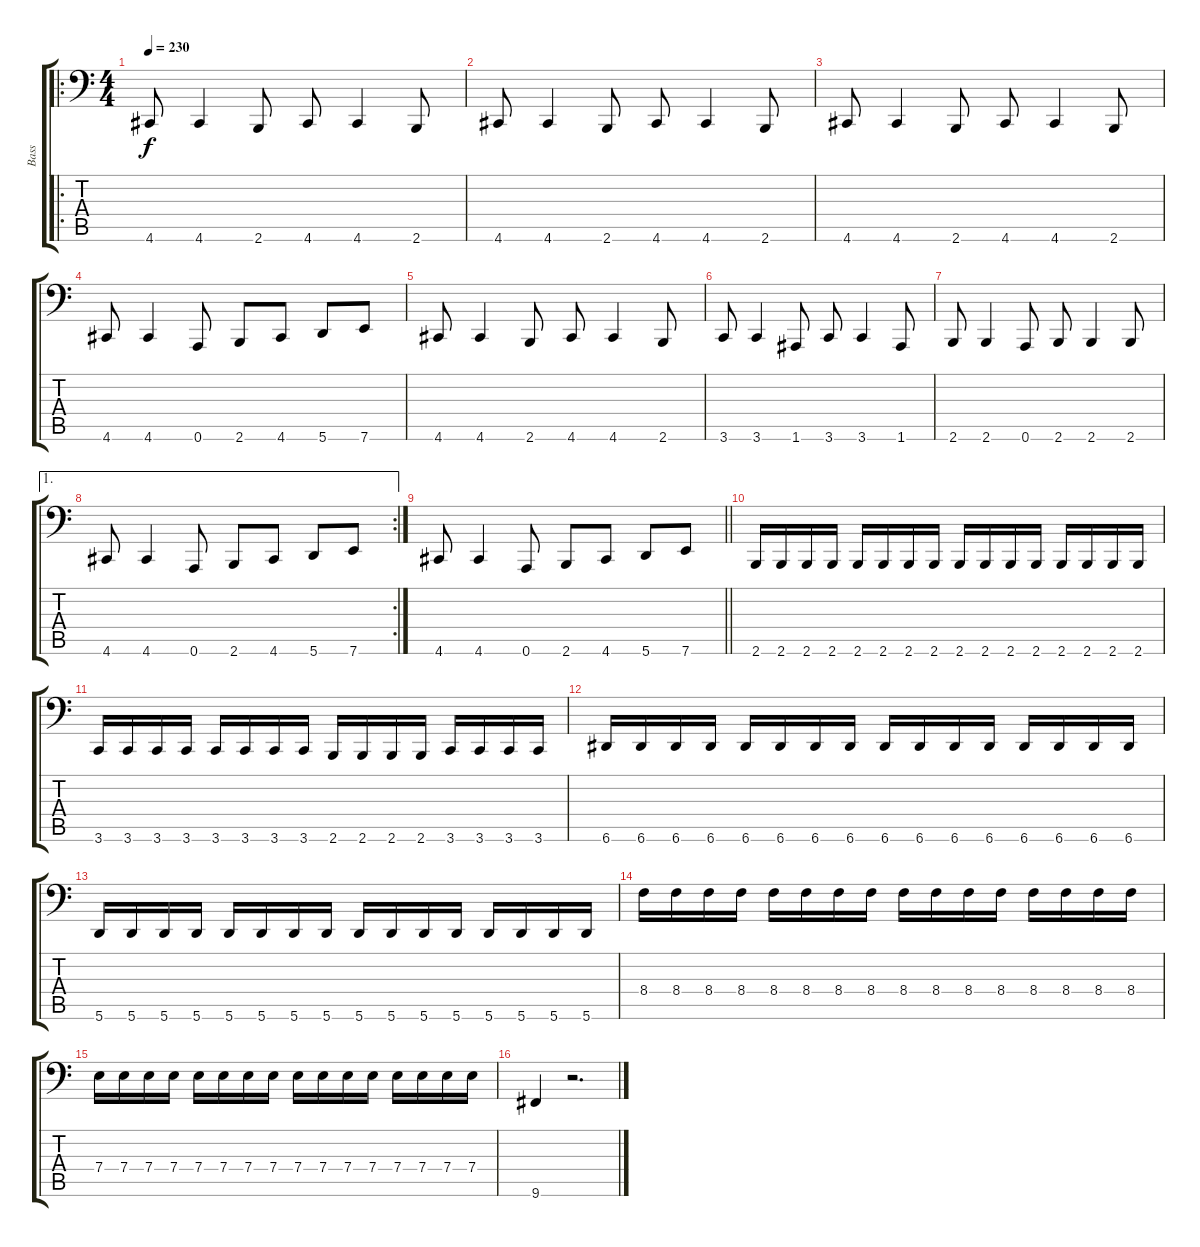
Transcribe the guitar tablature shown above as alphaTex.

\track ("Bass" "Bass") {instrument electricbasspick}
\staff {score tabs}
\tuning (B2 Gb2 D2 A1 E1 A0) {hide}
\ro
\ts (4 4)
\tempo 230
\clef f4
\ks c
4.6.8{dy f} 4.6.4 2.6.8 4.6.8 4.6.4 2.6.8 |
4.6.8 4.6.4 2.6.8 4.6.8 4.6.4 2.6.8 |
4.6.8 4.6.4 2.6.8 4.6.8 4.6.4 2.6.8 |
4.6.8 4.6.4 0.6.8 2.6.8 4.6.8 5.6.8 7.6.8 |
4.6.8 4.6.4 2.6.8 4.6.8 4.6.4 2.6.8 |
3.6.8 3.6.4 1.6.8 3.6.8 3.6.4 1.6.8 |
2.6.8 2.6.4 0.6.8 2.6.8 2.6.4 2.6.8 |
\ae 1
\rc 2
4.6.8 4.6.4 0.6.8 2.6.8 4.6.8 5.6.8 7.6.8 |
\barLineRight lightlight
4.6.8 4.6.4 0.6.8 2.6.8 4.6.8 5.6.8 7.6.8 |
2.6.16 2.6.16 2.6.16 2.6.16 2.6.16 2.6.16 2.6.16 2.6.16 2.6.16 2.6.16 2.6.16 2.6.16 2.6.16 2.6.16 2.6.16 2.6.16 |
3.6.16 3.6.16 3.6.16 3.6.16 3.6.16 3.6.16 3.6.16 3.6.16 2.6.16 2.6.16 2.6.16 2.6.16 3.6.16 3.6.16 3.6.16 3.6.16 |
6.6.16 6.6.16 6.6.16 6.6.16 6.6.16 6.6.16 6.6.16 6.6.16 6.6.16 6.6.16 6.6.16 6.6.16 6.6.16 6.6.16 6.6.16 6.6.16 |
5.6.16 5.6.16 5.6.16 5.6.16 5.6.16 5.6.16 5.6.16 5.6.16 5.6.16 5.6.16 5.6.16 5.6.16 5.6.16 5.6.16 5.6.16 5.6.16 |
8.4.16 8.4.16 8.4.16 8.4.16 8.4.16 8.4.16 8.4.16 8.4.16 8.4.16 8.4.16 8.4.16 8.4.16 8.4.16 8.4.16 8.4.16 8.4.16 |
7.4.16 7.4.16 7.4.16 7.4.16 7.4.16 7.4.16 7.4.16 7.4.16 7.4.16 7.4.16 7.4.16 7.4.16 7.4.16 7.4.16 7.4.16 7.4.16 |
9.6.4 r.2{d}
